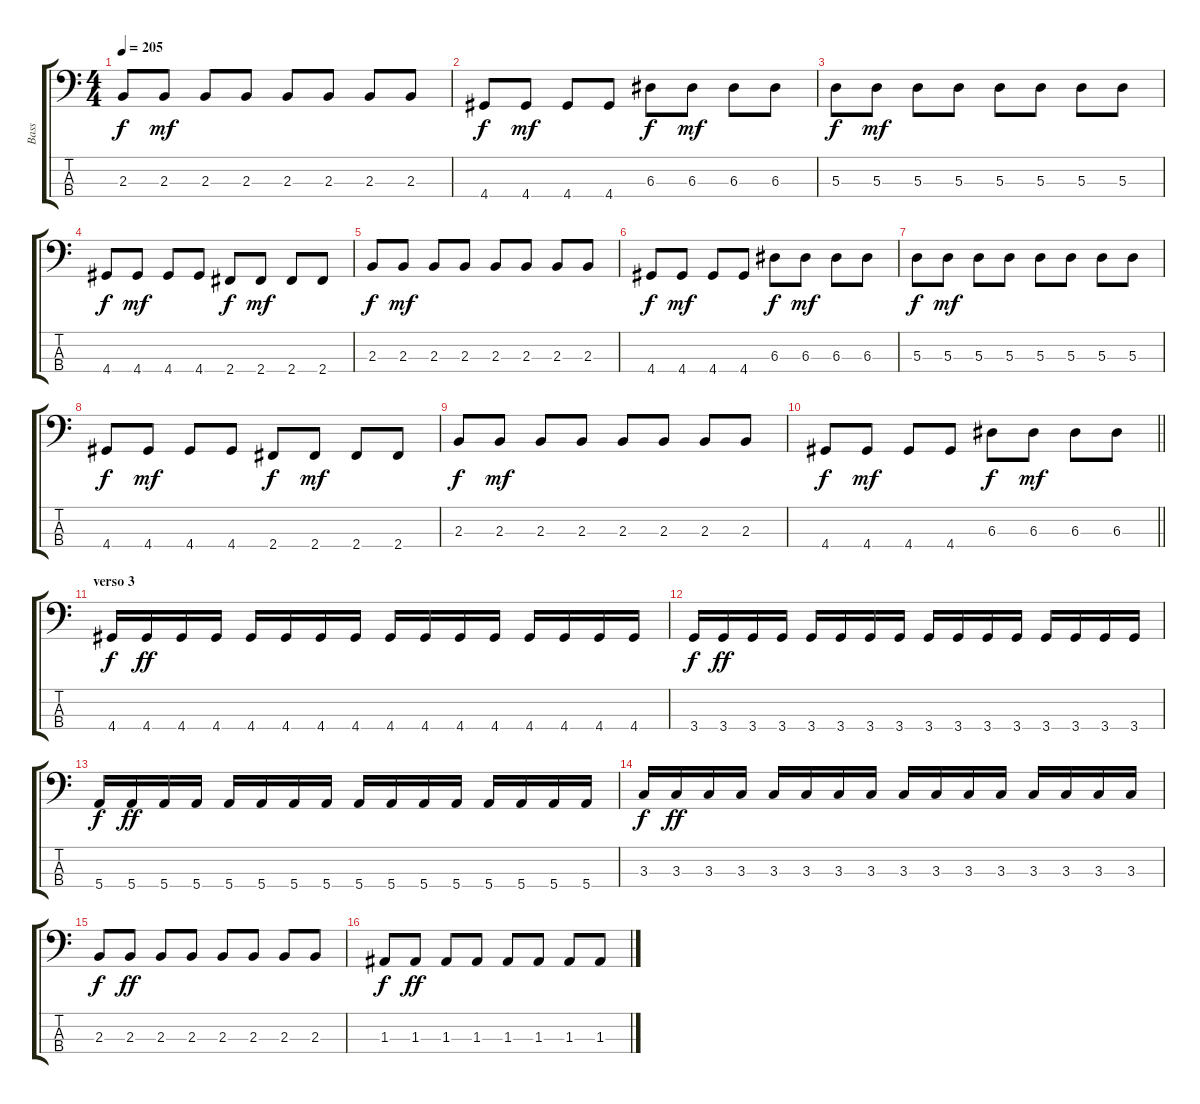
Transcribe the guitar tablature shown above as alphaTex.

\track ("Bass" "Bass") {instrument electricbasspick}
\staff {score tabs}
\tuning (G2 D2 A1 E1) {hide}
\ts (4 4)
\tempo 205
\clef f4
\ks c
2.3.8{dy f} 2.3.8{dy mf} 2.3.8 2.3.8 2.3.8 2.3.8 2.3.8 2.3.8 |
4.4.8{dy f} 4.4.8{dy mf} 4.4.8 4.4.8 6.3.8{dy f} 6.3.8{dy mf} 6.3.8 6.3.8 |
5.3.8{dy f} 5.3.8{dy mf} 5.3.8 5.3.8 5.3.8 5.3.8 5.3.8 5.3.8 |
4.4.8{dy f} 4.4.8{dy mf} 4.4.8 4.4.8 2.4.8{dy f} 2.4.8{dy mf} 2.4.8 2.4.8 |
2.3.8{dy f} 2.3.8{dy mf} 2.3.8 2.3.8 2.3.8 2.3.8 2.3.8 2.3.8 |
4.4.8{dy f} 4.4.8{dy mf} 4.4.8 4.4.8 6.3.8{dy f} 6.3.8{dy mf} 6.3.8 6.3.8 |
5.3.8{dy f} 5.3.8{dy mf} 5.3.8 5.3.8 5.3.8 5.3.8 5.3.8 5.3.8 |
4.4.8{dy f} 4.4.8{dy mf} 4.4.8 4.4.8 2.4.8{dy f} 2.4.8{dy mf} 2.4.8 2.4.8 |
2.3.8{dy f} 2.3.8{dy mf} 2.3.8 2.3.8 2.3.8 2.3.8 2.3.8 2.3.8 |
\barLineRight lightlight
4.4.8{dy f} 4.4.8{dy mf} 4.4.8 4.4.8 6.3.8{dy f} 6.3.8{dy mf} 6.3.8 6.3.8 |
\section ("" "verso 3")
4.4.16{dy f} 4.4.16{dy ff} 4.4.16 4.4.16 4.4.16 4.4.16 4.4.16 4.4.16 4.4.16 4.4.16 4.4.16 4.4.16 4.4.16 4.4.16 4.4.16 4.4.16 |
3.4.16{dy f} 3.4.16{dy ff} 3.4.16 3.4.16 3.4.16 3.4.16 3.4.16 3.4.16 3.4.16 3.4.16 3.4.16 3.4.16 3.4.16 3.4.16 3.4.16 3.4.16 |
5.4.16{dy f} 5.4.16{dy ff} 5.4.16 5.4.16 5.4.16 5.4.16 5.4.16 5.4.16 5.4.16 5.4.16 5.4.16 5.4.16 5.4.16 5.4.16 5.4.16 5.4.16 |
3.3.16{dy f} 3.3.16{dy ff} 3.3.16 3.3.16 3.3.16 3.3.16 3.3.16 3.3.16 3.3.16 3.3.16 3.3.16 3.3.16 3.3.16 3.3.16 3.3.16 3.3.16 |
2.3.8{dy f} 2.3.8{dy ff} 2.3.8 2.3.8 2.3.8 2.3.8 2.3.8 2.3.8 |
1.3.8{dy f} 1.3.8{dy ff} 1.3.8 1.3.8 1.3.8 1.3.8 1.3.8 1.3.8
